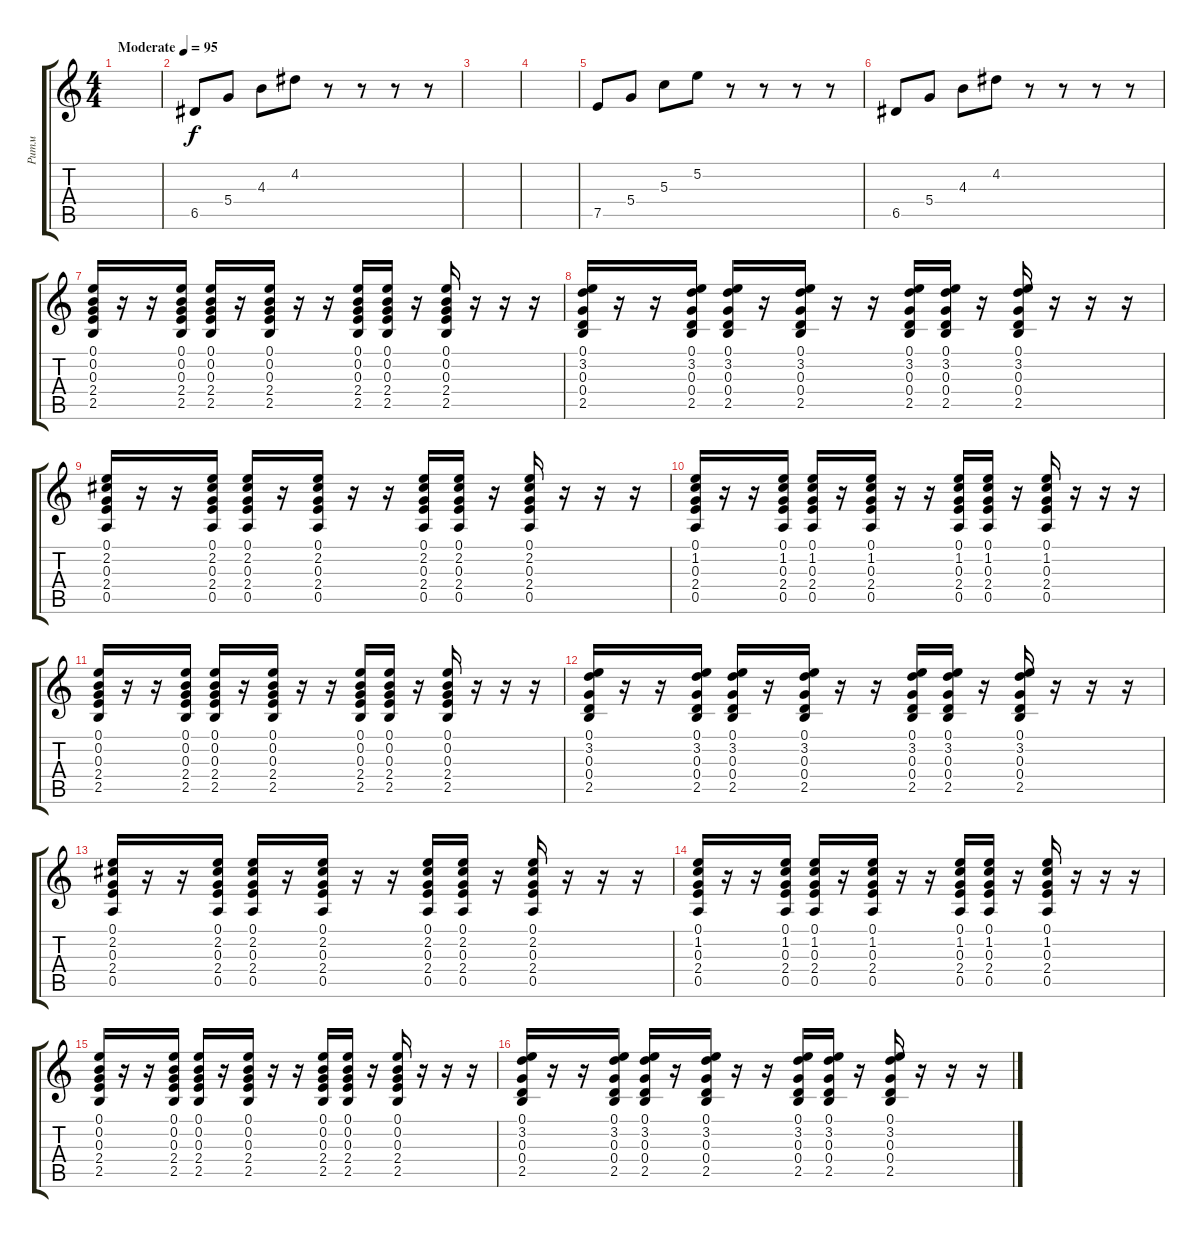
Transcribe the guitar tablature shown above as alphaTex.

\track ("Ритм" "Ритм") {instrument acousticguitarsteel}
\staff {score tabs}
\tuning (E4 B3 G3 D3 A2 E2) {hide}
\ts (4 4)
\tempo (95 "Moderate")
\clef g2
\ks c
|
6.5.8 5.4.8 4.3.8 4.2.8 r.8 r.8 r.8 r.8 |
|
|
7.5.8 5.4.8 5.3.8 5.2.8 r.8 r.8 r.8 r.8 |
6.5.8 5.4.8 4.3.8 4.2.8 r.8 r.8 r.8 r.8 |
(0.1 0.2 0.3 2.4 2.5).16 r.16 r.16 (0.1 0.2 0.3 2.4 2.5).16 (0.1 0.2 0.3 2.4 2.5).16 r.16 (0.1 0.2 0.3 2.4 2.5).16 r.16 r.16 (0.1 0.2 0.3 2.4 2.5).16 (0.1 0.2 0.3 2.4 2.5).16 r.16 (0.1 0.2 0.3 2.4 2.5).16 r.16 r.16 r.16 |
(0.1 3.2 0.3 0.4 2.5).16 r.16 r.16 (0.1 3.2 0.3 0.4 2.5).16 (0.1 3.2 0.3 0.4 2.5).16 r.16 (0.1 3.2 0.3 0.4 2.5).16 r.16 r.16 (0.1 3.2 0.3 0.4 2.5).16 (0.1 3.2 0.3 0.4 2.5).16 r.16 (0.1 3.2 0.3 0.4 2.5).16 r.16 r.16 r.16 |
(0.1 2.2 0.3 2.4 0.5).16 r.16 r.16 (0.1 2.2 0.3 2.4 0.5).16 (0.1 2.2 0.3 2.4 0.5).16 r.16 (0.1 2.2 0.3 2.4 0.5).16 r.16 r.16 (0.1 2.2 0.3 2.4 0.5).16 (0.1 2.2 0.3 2.4 0.5).16 r.16 (0.1 2.2 0.3 2.4 0.5).16 r.16 r.16 r.16 |
(0.1 1.2 0.3 2.4 0.5).16 r.16 r.16 (0.1 1.2 0.3 2.4 0.5).16 (0.1 1.2 0.3 2.4 0.5).16 r.16 (0.1 1.2 0.3 2.4 0.5).16 r.16 r.16 (0.1 1.2 0.3 2.4 0.5).16 (0.1 1.2 0.3 2.4 0.5).16 r.16 (0.1 1.2 0.3 2.4 0.5).16 r.16 r.16 r.16 |
(0.1 0.2 0.3 2.4 2.5).16 r.16 r.16 (0.1 0.2 0.3 2.4 2.5).16 (0.1 0.2 0.3 2.4 2.5).16 r.16 (0.1 0.2 0.3 2.4 2.5).16 r.16 r.16 (0.1 0.2 0.3 2.4 2.5).16 (0.1 0.2 0.3 2.4 2.5).16 r.16 (0.1 0.2 0.3 2.4 2.5).16 r.16 r.16 r.16 |
(0.1 3.2 0.3 0.4 2.5).16 r.16 r.16 (0.1 3.2 0.3 0.4 2.5).16 (0.1 3.2 0.3 0.4 2.5).16 r.16 (0.1 3.2 0.3 0.4 2.5).16 r.16 r.16 (0.1 3.2 0.3 0.4 2.5).16 (0.1 3.2 0.3 0.4 2.5).16 r.16 (0.1 3.2 0.3 0.4 2.5).16 r.16 r.16 r.16 |
(0.1 2.2 0.3 2.4 0.5).16 r.16 r.16 (0.1 2.2 0.3 2.4 0.5).16 (0.1 2.2 0.3 2.4 0.5).16 r.16 (0.1 2.2 0.3 2.4 0.5).16 r.16 r.16 (0.1 2.2 0.3 2.4 0.5).16 (0.1 2.2 0.3 2.4 0.5).16 r.16 (0.1 2.2 0.3 2.4 0.5).16 r.16 r.16 r.16 |
(0.1 1.2 0.3 2.4 0.5).16 r.16 r.16 (0.1 1.2 0.3 2.4 0.5).16 (0.1 1.2 0.3 2.4 0.5).16 r.16 (0.1 1.2 0.3 2.4 0.5).16 r.16 r.16 (0.1 1.2 0.3 2.4 0.5).16 (0.1 1.2 0.3 2.4 0.5).16 r.16 (0.1 1.2 0.3 2.4 0.5).16 r.16 r.16 r.16 |
(0.1 0.2 0.3 2.4 2.5).16 r.16 r.16 (0.1 0.2 0.3 2.4 2.5).16 (0.1 0.2 0.3 2.4 2.5).16 r.16 (0.1 0.2 0.3 2.4 2.5).16 r.16 r.16 (0.1 0.2 0.3 2.4 2.5).16 (0.1 0.2 0.3 2.4 2.5).16 r.16 (0.1 0.2 0.3 2.4 2.5).16 r.16 r.16 r.16 |
(0.1 3.2 0.3 0.4 2.5).16 r.16 r.16 (0.1 3.2 0.3 0.4 2.5).16 (0.1 3.2 0.3 0.4 2.5).16 r.16 (0.1 3.2 0.3 0.4 2.5).16 r.16 r.16 (0.1 3.2 0.3 0.4 2.5).16 (0.1 3.2 0.3 0.4 2.5).16 r.16 (0.1 3.2 0.3 0.4 2.5).16 r.16 r.16 r.16
